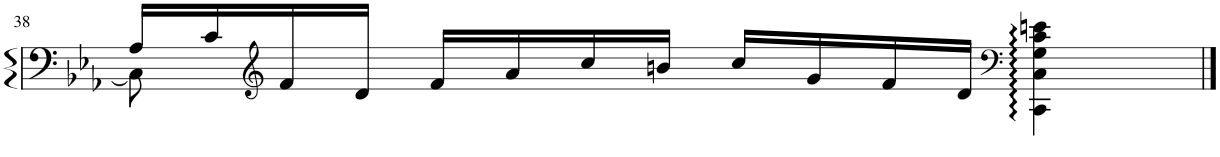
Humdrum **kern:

**kern
*part1
*staff1
*I"Grand Piano
*I'Pno.
!!LO:PB:g=z
*clefF4
*k[b-e-a-]
*M4/4
=38
*^
16A-/LL	8C\]
16c/	.
*clefG2	*
16f/	2..ryy
16d/JJ	.
16f/LL	.
16a-/	.
16cc/	.
16bn/JJ	.
16cc/LL	.
16g/	.
16f/	.
16d/JJ	.
*clefF4	*
4CC\ 4C\ 4G\ 4c\ 4en\	.
*v	*v
==
*-
